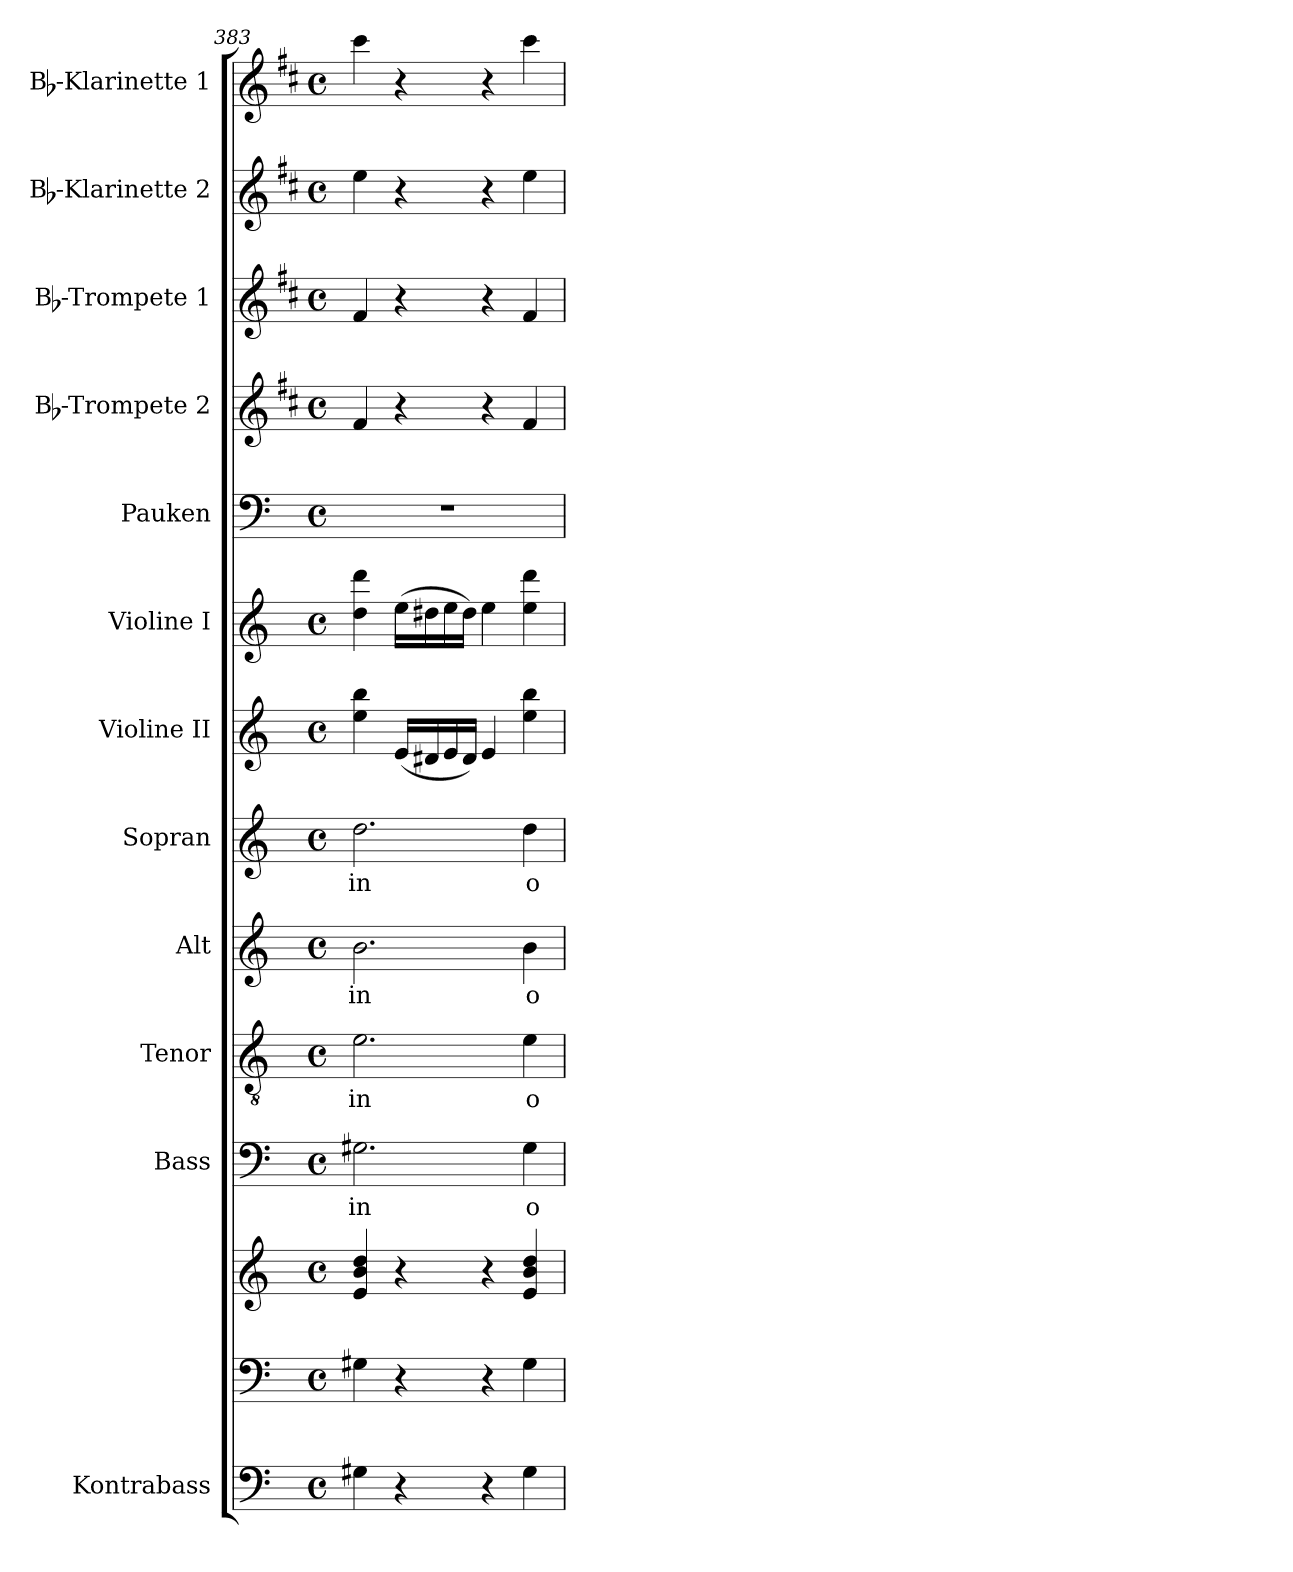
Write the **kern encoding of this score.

**kern	**kern	**kern	**kern	**text	**kern	**text	**kern	**text	**kern	**text	**kern	**kern	**kern	**kern	**kern	**kern	**kern
*part13	*part12	*part12	*part11	*part11	*part10	*part10	*part9	*part9	*part8	*part8	*part7	*part6	*part5	*part4	*part3	*part2	*part1
*staff14	*staff13	*staff12	*staff11	*staff11	*staff10	*staff10	*staff9	*staff9	*staff8	*staff8	*staff7	*staff6	*staff5	*staff4	*staff3	*staff2	*staff1
*I"Kontrabass	*	*	*I"Bass	*	*I"Tenor	*	*I"Alt	*	*I"Sopran	*	*I"Violine II	*I"Violine I	*I"Pauken	*I"Bb-Trompete 2	*I"Bb-Trompete 1	*I"Bb-Klarinette 2	*I"Bb-Klarinette 1
*I'Kb.	*	*	*I'B.	*	*I'T.	*	*I'A.	*	*I'S.	*	*I'Vl. II	*I'Vl. I	*I'Pk.	*I'Bb Trp. 2	*I'Bb Trp. 1	*I'Bb Kl. 2	*I'Bb Kl. 1
*clefF4	*clefF4	*clefG2	*clefF4	*	*clefGv2	*	*clefG2	*	*clefG2	*	*clefG2	*clefG2	*clefF4	*clefG2	*clefG2	*clefG2	*clefG2
*ITrd7c12	*	*	*	*	*	*	*	*	*	*	*	*	*	*ITrd1c2	*ITrd1c2	*ITrd1c2	*ITrd1c2
*k[]	*k[]	*k[]	*k[]	*	*k[]	*	*k[]	*	*k[]	*	*k[]	*k[]	*k[]	*k[]	*k[]	*k[]	*k[]
*C:	*C:	*C:	*C:	*	*C:	*	*C:	*	*C:	*	*C:	*C:	*C:	*C:	*C:	*C:	*C:
*M4/4	*M4/4	*M4/4	*M4/4	*	*M4/4	*	*M4/4	*	*M4/4	*	*M4/4	*M4/4	*M4/4	*M4/4	*M4/4	*M4/4	*M4/4
*met(c)	*met(c)	*met(c)	*met(c)	*	*met(c)	*	*met(c)	*	*met(c)	*	*met(c)	*met(c)	*met(c)	*met(c)	*met(c)	*met(c)	*met(c)
=383	=383	=383	=383	=383	=383	=383	=383	=383	=383	=383	=383	=383	=383	=383	=383	=383	=383
!	!	!	!	!LO:LY:b	!	!LO:LY:b	!	!LO:LY:b	!	!LO:LY:b	!	!	!	!	!	!	!
4GG#X\	4G#X\	4e/ 4b/ 4dd/	2.G#X\	in	2.e\	in	2.b\	in	2.dd\	in	4ee\ 4bb\	4dd\ 4ddd\	1r	4e/	4e/	4dd\	4bb\
4r	4r	4r	.	.	.	.	.	.	.	.	(<16e/LL	(>16ee\LL	.	4r	4r	4r	4r
.	.	.	.	.	.	.	.	.	.	.	16d#X/	16dd#X\	.	.	.	.	.
.	.	.	.	.	.	.	.	.	.	.	16e/	16ee\	.	.	.	.	.
.	.	.	.	.	.	.	.	.	.	.	16d#/JJ)	16dd#\JJ)	.	.	.	.	.
4r	4r	4r	.	.	.	.	.	.	.	.	4e/	4ee\	.	4r	4r	4r	4r
!	!	!	!	!LO:LY:b	!	!LO:LY:b	!	!LO:LY:b	!	!LO:LY:b	!	!	!	!	!	!	!
4GG#\	4G#\	4e/ 4b/ 4dd/	4G#\	o-	4e\	o-	4b\	o-	4dd\	o-	4ee\ 4bb\	4ee\ 4ddd\	.	4e/	4e/	4dd\	4bb\
=	=	=	=	=	=	=	=	=	=	=	=	=	=	=	=	=	=
*-	*-	*-	*-	*-	*-	*-	*-	*-	*-	*-	*-	*-	*-	*-	*-	*-	*-
